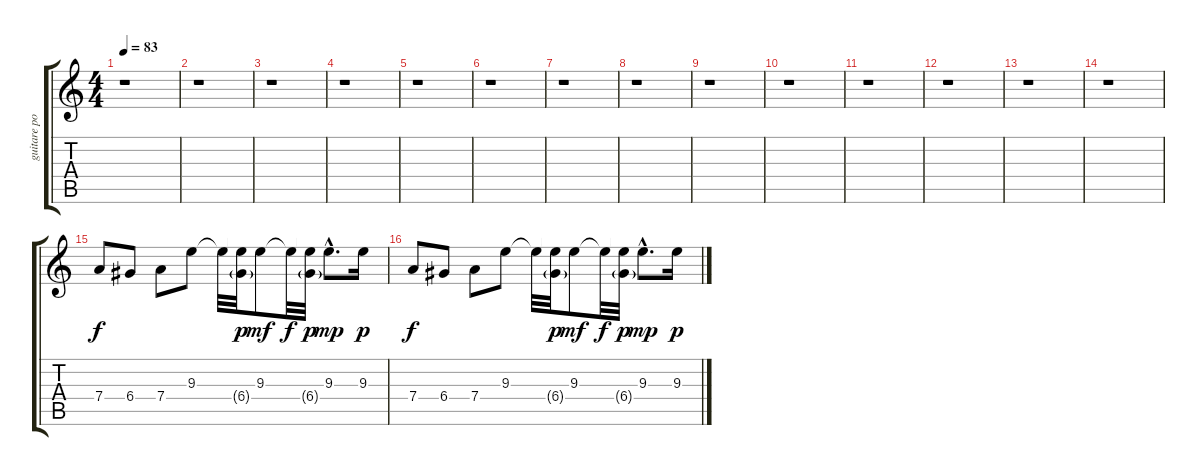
\track ("guitare pont" "guitare po") {instrument electricguitarjazz}
\staff {score tabs}
\tuning (E4 B3 G3 D3 A2 E2) {hide}
\ts (4 4)
\tempo 83
\clef g2
\ks c
r.1{dy f} |
r.1 |
r.1 |
r.1 |
r.1 |
r.1 |
r.1 |
r.1 |
r.1 |
r.1 |
r.1 |
r.1 |
r.1 |
r.1 |
7.4.8 6.4.8 7.4.8 9.3.8 9.3{t}.32 (9.3{t} 6.4{g}).32{dy p} 9.3.8{dy mf} 9.3{t}.32{dy f} (9.3{t} 6.4{g}).32{dy p} 9.3{hac}.8{d dy mp} 9.3.16{dy p} |
7.4.8{dy f} 6.4.8 7.4.8 9.3.8 9.3{t}.32 (9.3{t} 6.4{g}).32{dy p} 9.3.8{dy mf} 9.3{t}.32{dy f} (9.3{t} 6.4{g}).32{dy p} 9.3{hac}.8{d dy mp} 9.3.16{dy p}
